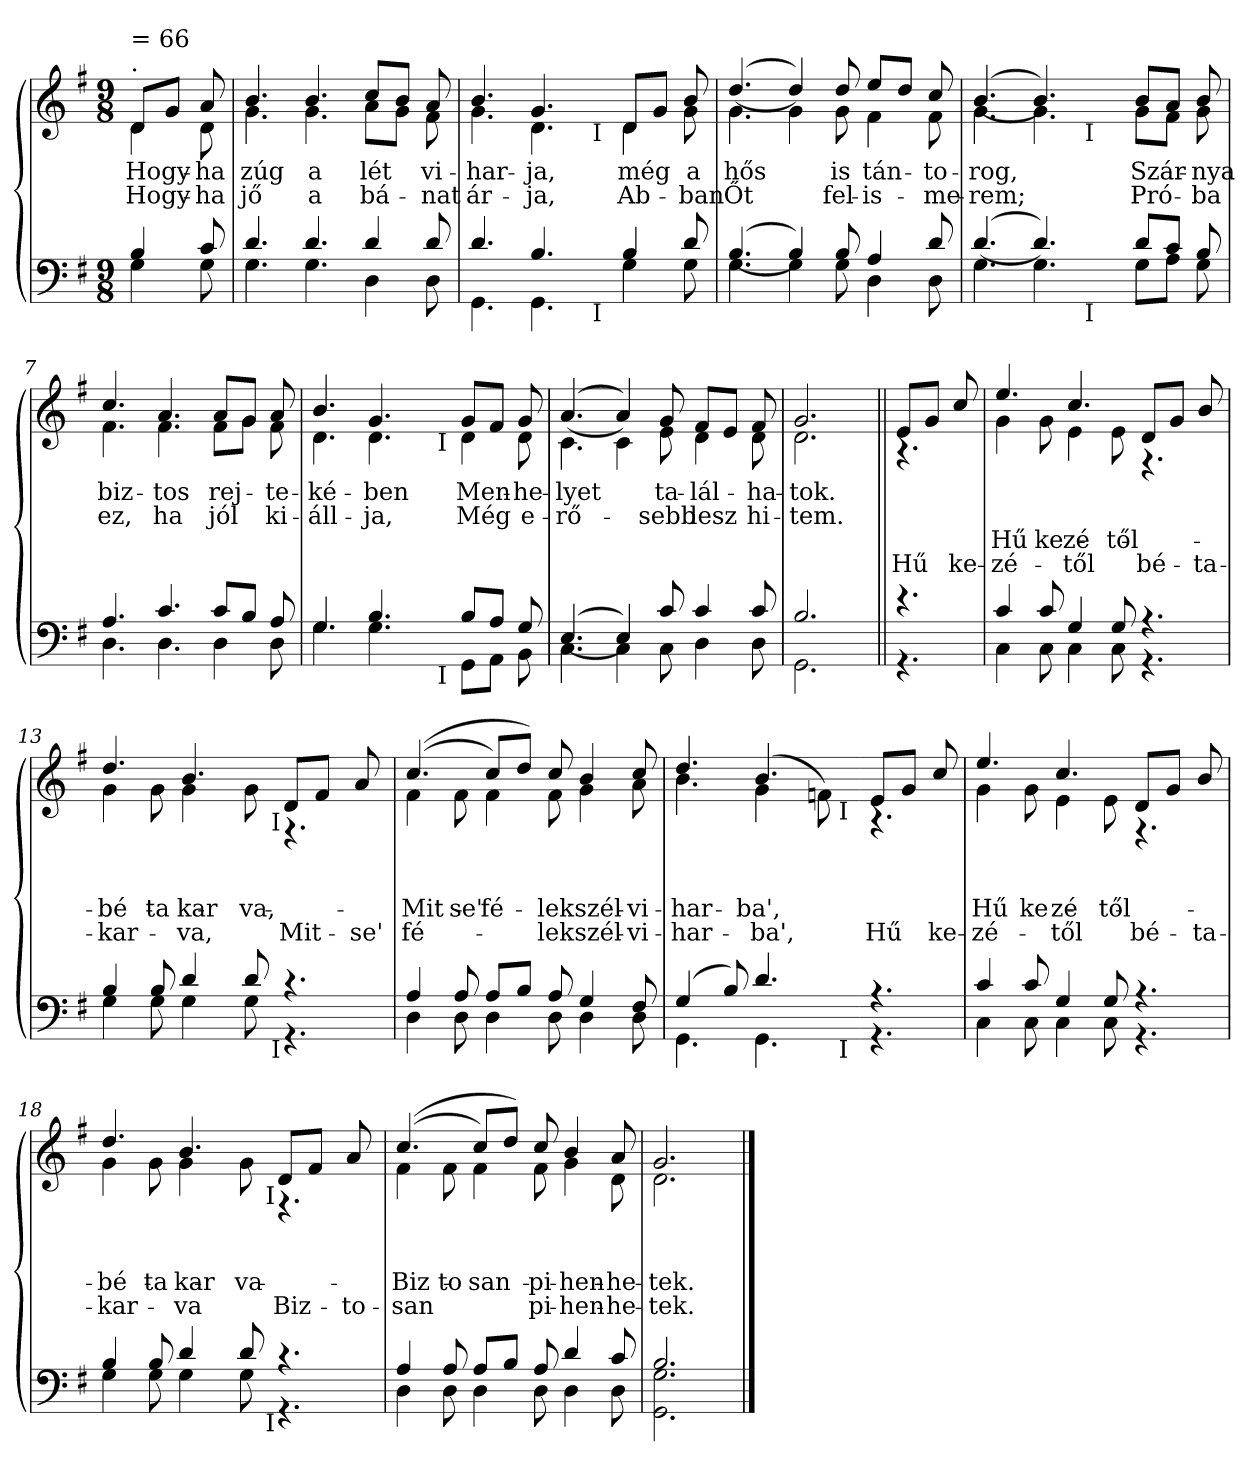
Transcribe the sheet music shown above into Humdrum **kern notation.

**kern	**kern	**text	**text	**text	**text
*part2	*part1	*part1	*part1	*part1	*part1
*staff2	*staff1	*staff1	*staff1	*staff1	*staff1
*clefF4	*clefG2	*	*	*	*
*k[f#]	*k[f#]	*	*	*	*
*e:	*e:	*	*	*	*
*M9/8	*M9/8	*	*	*	*
=1	=1	=1	=1	=1	=1
*^	*^	*	*	*	*
!	!	!LO:TX:a:t=.	!	!	!	!	!
!	!	!LO:TX:a:t== 66	!	!	!	!	!
!	!	!	!	!LO:LY:b	!LO:LY:b	!	!
4B/	4G\	8d/L	4d\	Hogy-	Hogy-	.	.
.	.	8g/J	.	.	.	.	.
!	!	!	!	!LO:LY:b	!LO:LY:b	!	!
8c/	8G\	8a/	8d\	-ha	-ha	.	.
=2	=2	=2	=2	=2	=2	=2	=2
!	!	!	!	!LO:LY:b	!LO:LY:b	!	!
4.d/	4.G\	4.b/	4.g\	zúg	jő	.	.
!	!	!	!	!LO:LY:b	!LO:LY:b	!	!
4.d/	4.G\	4.b/	4.g\	a	a	.	.
!	!	!	!	!LO:LY:b	!LO:LY:b	!	!
4d/	4D\	8cc/L	8a\L	lét	bá-	.	.
.	.	8b/J	8g\J	.	.	.	.
!	!	!	!	!LO:LY:b	!LO:LY:b	!	!
8d/	8D\	8a/	8f#\	vi-	-nat	.	.
=3	=3	=3	=3	=3	=3	=3	=3
!	!	!	!	!LO:LY:b	!LO:LY:b	!	!
*	*^	*	*^	*	*	*	*
4.d/	4.GG\	2ryy	4.b/	4.g\	2ryy	-har-	ár-	.	.
!	!	!	!	!	!	!LO:LY:b	!LO:LY:b	!	!
4.B/	4.GG\	.	4.g/	4.d\	.	-ja,	-ja,	.	.
.	.	8ryy	.	.	8ryy	.	.	.	.
!	!	!	!	!	!LO:TX:b:t=I	!	!	!	!
!	!	!LO:TX:b:t=I	!	!	!	!	!	!	!
.	.	2ryy	.	.	2ryy	.	.	.	.
!	!	!	!	!	!	!LO:LY:b	!LO:LY:b	!	!
4B/	4G\	.	8d/L	4d\	.	még	Ab-	.	.
.	.	.	8g/J	.	.	.	.	.	.
!	!	!	!	!	!	!LO:LY:b	!LO:LY:b	!	!
8d/	8G\	.	8b/	8g\	.	a	-ban	.	.
*	*v	*v	*	*	*	*	*	*	*
*	*	*	*v	*v	*	*	*	*
=4	=4	=4	=4	=4	=4	=4	=4
*	*^	*	*^	*	*	*	*
!	!	!	!	!	!	!LO:LY:b	!LO:LY:b	!	!
*	*v	*v	*	*	*	*	*	*	*
*	*	*	*v	*v	*	*	*	*
(<(>4.B/	4.G\	(<(>4.dd/	4.g\	hős	Őt	.	.
4B/))	4G\	4dd/))	4g\	.	.	.	.
!	!	!	!	!LO:LY:b	!LO:LY:b	!	!
8B/	8G\	8dd/	8g\	is	fel-	.	.
!	!	!	!	!LO:LY:b	!LO:LY:b	!	!
4A/	4D\	8ee/L	4f#\	tán-	-is-	.	.
.	.	8dd/J	.	.	.	.	.
!	!	!	!	!LO:LY:b	!LO:LY:b	!	!
8d/	8D\	8cc/	8f#\	-to-	-me-	.	.
=5	=5	=5	=5	=5	=5	=5	=5
!	!	!	!	!LO:LY:b	!LO:LY:b	!	!
*	*^	*	*^	*	*	*	*
(<(>4.d/	4.G\	2ryy	(<(>4.b/	4.g\	2ryy	-rog,	-rem;	.	.
4.d/))	4.G\	.	4.b/))	4.g\	.	.	.	.	.
.	.	16ryy	.	.	16ryy	.	.	.	.
!	!	!	!	!	!LO:TX:b:t=I	!	!	!	!
!	!	!LO:TX:b:t=I	!	!	!	!	!	!	!
.	.	8.ryy	.	.	8.ryy	.	.	.	.
*	*v	*v	*	*	*	*	*	*	*
*	*	*	*v	*v	*	*	*	*
!!LO:LB:g=z
=6-	=6-	=6-	=6-	=6-	=6-	=6-	=6-
*	*^	*	*^	*	*	*	*
!	!	!	!	!	!	!LO:LY:b	!LO:LY:b	!	!
*	*v	*v	*	*	*	*	*	*	*
*	*	*	*v	*v	*	*	*	*
8d/L	8G\L	8b/L	8g\L	Szár-	Pró-	.	.
8c/J	8A\J	8a/J	8f#\J	.	.	.	.
!	!	!	!	!LO:LY:b	!LO:LY:b	!	!
8B/	8G\	8b/	8g\	-nya	-ba	.	.
=7	=7	=7	=7	=7	=7	=7	=7
!	!	!	!	!LO:LY:b	!LO:LY:b	!	!
4.A/	4.D\	4.cc/	4.f#\	biz-	ez,	.	.
!	!	!	!	!LO:LY:b	!LO:LY:b	!	!
4.c/	4.D\	4.a/	4.f#\	-tos	ha	.	.
!	!	!	!	!LO:LY:b	!LO:LY:b	!	!
8c/L	4D\	8a/L	8f#\L	rej-	jól	.	.
8B/J	.	8g/J	8g\J	.	.	.	.
!	!	!	!	!LO:LY:b	!LO:LY:b	!	!
8A/	8D\	8a/	8f#\	-te-	ki-	.	.
=8	=8	=8	=8	=8	=8	=8	=8
!	!	!	!	!LO:LY:b	!LO:LY:b	!	!
*	*^	*	*^	*	*	*	*
4.G/	4.G\	2ryy	4.b/	4.d\	2ryy	-ké-	-áll-	.	.
!	!	!	!	!	!	!LO:LY:b	!LO:LY:b	!	!
4.B/	4.G\	.	4.g/	4.d\	.	-ben	-ja,	.	.
.	.	8ryy	.	.	8ryy	.	.	.	.
.	.	32ryy	.	.	32ryy	.	.	.	.
!	!	!	!	!	!LO:TX:b:t=I	!	!	!	!
!	!	!LO:TX:b:t=I	!	!	!	!	!	!	!
.	.	4...ryy	.	.	4...ryy	.	.	.	.
!	!	!	!	!	!	!LO:LY:b	!LO:LY:b	!	!
8B/L	8GG\L	.	8g/L	4d\	.	Men-	Még	.	.
8A/J	8AA\J	.	8f#/J	.	.	.	.	.	.
!	!	!	!	!	!	!LO:LY:b	!LO:LY:b	!	!
8G/	8BB\	.	8g/	8d\	.	-he-	e-	.	.
*	*v	*v	*	*	*	*	*	*	*
*	*	*	*v	*v	*	*	*	*
=9	=9	=9	=9	=9	=9	=9	=9
*	*^	*	*^	*	*	*	*
!	!	!	!	!	!	!LO:LY:b	!LO:LY:b	!	!
*	*v	*v	*	*	*	*	*	*	*
*	*	*	*v	*v	*	*	*	*
(<(>4.E/	4.C\	(<(>4.a/	4.c\	-lyet	-rő-	.	.
4E/))	4C\	4a/))	4c\	.	.	.	.
!	!	!	!	!LO:LY:b	!LO:LY:b	!	!
8c/	8C\	8g/	8e\	ta-	-sebb	.	.
!	!	!	!	!LO:LY:b	!LO:LY:b	!	!
4c/	4D\	8f#/L	4d\	-lál-	lesz	.	.
.	.	8e/J	.	.	.	.	.
!	!	!	!	!LO:LY:b	!LO:LY:b	!	!
8c/	8D\	8f#/	8d\	-ha-	hi-	.	.
=10	=10	=10	=10	=10	=10	=10	=10
!	!	!	!	!LO:LY:b	!LO:LY:b	!	!
2.B/	2.GG\	2.g/	2.d\	-tok.	-tem.	.	.
!!LO:LB:g=z	!!
=11||	=11||	=11||	=11||	=11||	=11||	=11||	=11||
!	!	!	!	!	!	!	!LO:LY:a
4.r	4.r	8e/L	4.rA	.	.	.	Hű
.	.	8g/J	.	.	.	.	.
!	!	!	!	!	!	!	!LO:LY:a
.	.	8cc/	.	.	.	.	ke-
=12	=12	=12	=12	=12	=12	=12	=12
!	!	!	!	!	!	!	!LO:LY:a
!	!	!	!	!	!	!LO:LY:b	!
4c/	4C\	4.ee/	4g\	.	.	Hű	-zé-
!	!	!	!	!	!	!LO:LY:b	!
8c/	8C\	.	8g\	.	.	ke-	.
!	!	!	!	!	!	!	!LO:LY:a
!	!	!	!	!	!	!LO:LY:b	!
4G/	4C\	4.cc/	4e\	.	.	-zé-	-től
!	!	!	!	!	!	!LO:LY:b	!
8G/	8C\	.	8e\	.	.	-től	.
!	!	!	!	!	!	!	!LO:LY:a
4.r	4.r	8d/L	4.rG	.	.	.	bé-
.	.	8g/J	.	.	.	.	.
!	!	!	!	!	!	!	!LO:LY:a
.	.	8b/	.	.	.	.	-ta-
*	*	*v	*v	*	*	*	*
=13	=13	=13	=13	=13	=13	=13
!	!	!	!	!	!	!LO:LY:a
*	*	*^	*	*	*	*
!	!	!	!	!	!	!LO:LY:b	!
*	*^	*	*^	*	*	*	*
4B/	4G\	2ryy	4.dd/	4g\	2ryy	.	.	bé-	-kar-
!	!	!	!	!	!	!	!	!LO:LY:b	!
8B/	8G\	.	.	8g\	.	.	.	-ta-	.
!	!	!	!	!	!	!	!	!	!LO:LY:a
!	!	!	!	!	!	!	!	!LO:LY:b	!
4d/	4G\	.	4.b/	4g\	.	.	.	-kar-	-va,
.	.	8..ryy	.	.	8..ryy	.	.	.	.
!	!	!	!	!	!	!	!	!LO:LY:b	!
8d/	8G\	.	.	8g\	.	.	.	-va,	.
!	!	!	!	!	!LO:TX:b:t=I	!	!	!	!
!	!	!LO:TX:b:t=I	!	!	!	!	!	!	!
.	.	4ryy	.	.	4ryy	.	.	.	.
!	!	!	!	!	!	!	!	!	!LO:LY:a
4.r	4.r	.	8d/L	4.rG	.	.	.	.	Mit-
.	.	.	8f#/J	.	.	.	.	.	.
.	.	8ryy	.	.	8ryy	.	.	.	.
!	!	!	!	!	!	!	!	!	!LO:LY:a
.	.	.	8a/	.	.	.	.	.	-se'
.	.	32ryy	.	.	32ryy	.	.	.	.
*	*v	*v	*	*	*	*	*	*	*
*	*	*v	*v	*v	*	*	*	*
=14	=14	=14	=14	=14	=14	=14
*	*^	*^	*	*	*	*
*	*	*	*	*^	*	*	*	*
!	!	!	!	!	!	!	!	!	!LO:LY:a
*	*v	*v	*	*	*	*	*	*	*
*	*	*	*v	*v	*	*	*	*
*	*^	*	*^	*	*	*	*
!	!	!	!	!	!	!	!	!LO:LY:b	!
*	*v	*v	*	*	*	*	*	*	*
*	*	*	*v	*v	*	*	*	*
4A/	4D\	((>4.cc/	4f#\	.	.	Mit-	fé-
!	!	!	!	!	!	!LO:LY:b	!
8A/	8D\	.	8f#\	.	.	-se'	.
!	!	!	!	!	!	!LO:LY:b	!
8A/L	4D\	8cc/L)	4f#\	.	.	fé-	.
8B/J	.	8dd/J)	.	.	.	.	.
!	!	!	!	!	!	!	!LO:LY:a
!	!	!	!	!	!	!LO:LY:b	!
8A/	8D\	8cc/	8f#\	.	.	-lek	-lek
!	!	!	!	!	!	!	!LO:LY:a
!	!	!	!	!	!	!LO:LY:b	!
4G/	4D\	4b/	4g\	.	.	szél-	szél-
!	!	!	!	!	!	!	!LO:LY:a
!	!	!	!	!	!	!LO:LY:b	!
8F#/	8D\	8cc/	8a\	.	.	-vi-	-vi-
*	*	*v	*v	*	*	*	*
=15	=15	=15	=15	=15	=15	=15
*	*	*^	*	*	*	*
!	!	!	!	!	!	!	!LO:LY:a
!	!	!	!	!	!	!LO:LY:b	!
*	*^	*	*^	*	*	*	*
(>4G/	4.GG\	2ryy	4.dd/	4.b\	2ryy	.	.	-har-	-har-
8B/)	.	.	.	.	.	.	.	.	.
!	!	!	!	!	!	!	!	!	!LO:LY:a
!	!	!	!	!	!	!	!	!LO:LY:b	!
4.d/	4.GG\	.	(<4.b/	4g\	.	.	.	-ba',	-ba',
.	.	8.ryy	.	.	8.ryy	.	.	.	.
.	.	.	.	8fn\)	.	.	.	.	.
!	!	!	!	!	!LO:TX:b:t=I	!	!	!	!
!	!	!LO:TX:b:t=I	!	!	!	!	!	!	!
.	.	16ryy	.	.	16ryy	.	.	.	.
*	*v	*v	*	*	*	*	*	*	*
*	*	*v	*v	*v	*	*	*	*
!!LO:LB:g=z
=16-	=16-	=16-	=16-	=16-	=16-	=16-
*	*^	*^	*	*	*	*
*	*	*	*	*^	*	*	*	*
!	!	!	!	!	!	!	!	!	!LO:LY:a
*	*v	*v	*	*	*	*	*	*	*
*	*	*	*v	*v	*	*	*	*
4.r	4.r	8e/L	4.rA	.	.	.	Hű
.	.	8g/J	.	.	.	.	.
!	!	!	!	!	!	!	!LO:LY:a
.	.	8cc/	.	.	.	.	ke-
=17	=17	=17	=17	=17	=17	=17	=17
!	!	!	!	!	!	!	!LO:LY:a
!	!	!	!	!	!	!LO:LY:b	!
4c/	4C\	4.ee/	4g\	.	.	Hű	-zé-
!	!	!	!	!	!	!LO:LY:b	!
8c/	8C\	.	8g\	.	.	ke-	.
!	!	!	!	!	!	!	!LO:LY:a
!	!	!	!	!	!	!LO:LY:b	!
4G/	4C\	4.cc/	4e\	.	.	-zé-	-től
!	!	!	!	!	!	!LO:LY:b	!
8G/	8C\	.	8e\	.	.	-től	.
!	!	!	!	!	!	!	!LO:LY:a
4.r	4.r	8d/L	4.rG	.	.	.	bé-
.	.	8g/J	.	.	.	.	.
!	!	!	!	!	!	!	!LO:LY:a
.	.	8b/	.	.	.	.	-ta-
*	*	*v	*v	*	*	*	*
=18	=18	=18	=18	=18	=18	=18
!	!	!	!	!	!	!LO:LY:a
*	*	*^	*	*	*	*
!	!	!	!	!	!	!LO:LY:b	!
*	*^	*	*^	*	*	*	*
4B/	4G\	2ryy	4.dd/	4g\	2ryy	.	.	bé-	-kar-
!	!	!	!	!	!	!	!	!LO:LY:b	!
8B/	8G\	.	.	8g\	.	.	.	-ta-	.
!	!	!	!	!	!	!	!	!	!LO:LY:a
!	!	!	!	!	!	!	!	!LO:LY:b	!
4d/	4G\	.	4.b/	4g\	.	.	.	-kar-	-va
.	.	8..ryy	.	.	8..ryy	.	.	.	.
!	!	!	!	!	!	!	!	!LO:LY:b	!
8d/	8G\	.	.	8g\	.	.	.	-va	.
!	!	!	!	!	!LO:TX:b:t=I	!	!	!	!
!	!	!LO:TX:b:t=I	!	!	!	!	!	!	!
.	.	4ryy	.	.	4ryy	.	.	.	.
!	!	!	!	!	!	!	!	!	!LO:LY:a
4.r	4.r	.	8d/L	4.rG	.	.	.	.	Biz-
.	.	.	8f#/J	.	.	.	.	.	.
.	.	8ryy	.	.	8ryy	.	.	.	.
!	!	!	!	!	!	!	!	!	!LO:LY:a
.	.	.	8a/	.	.	.	.	.	-to-
.	.	32ryy	.	.	32ryy	.	.	.	.
*	*v	*v	*	*	*	*	*	*	*
*	*	*v	*v	*v	*	*	*	*
=19	=19	=19	=19	=19	=19	=19
*	*^	*^	*	*	*	*
*	*	*	*	*^	*	*	*	*
!	!	!	!	!	!	!	!	!	!LO:LY:a
*	*v	*v	*	*	*	*	*	*	*
*	*	*	*v	*v	*	*	*	*
*	*^	*	*^	*	*	*	*
!	!	!	!	!	!	!	!	!LO:LY:b	!
*	*v	*v	*	*	*	*	*	*	*
*	*	*	*v	*v	*	*	*	*
4A/	4D\	((>4.cc/	4f#\	.	.	Biz-	-san
!	!	!	!	!	!	!LO:LY:b	!
8A/	8D\	.	8f#\	.	.	-to-	.
!	!	!	!	!	!	!LO:LY:b	!
8A/L	4D\	8cc/L)	4f#\	.	.	-san	.
8B/J	.	8dd/J)	.	.	.	.	.
!	!	!	!	!	!	!	!LO:LY:a
!	!	!	!	!	!	!LO:LY:b	!
8A/	8D\	8cc/	8f#\	.	.	pi-	pi-
!	!	!	!	!	!	!	!LO:LY:a
!	!	!	!	!	!	!LO:LY:b	!
4d/	4D\	4b/	4g\	.	.	-hen-	-hen-
!	!	!	!	!	!	!	!LO:LY:a
!	!	!	!	!	!	!LO:LY:b	!
8c/	8D\	8a/	8d\	.	.	-he-	-he-
=20	=20	=20	=20	=20	=20	=20	=20
!	!	!	!	!	!	!	!LO:LY:a
!	!	!	!	!	!	!LO:LY:b	!
2.B/	2.GG\ 2.G\	2.g/	2.d\	.	.	-tek.	-tek.
*v	*v	*	*	*	*	*	*
*	*v	*v	*	*	*	*
==	==	==	==	==	==
*-	*-	*-	*-	*-	*-
